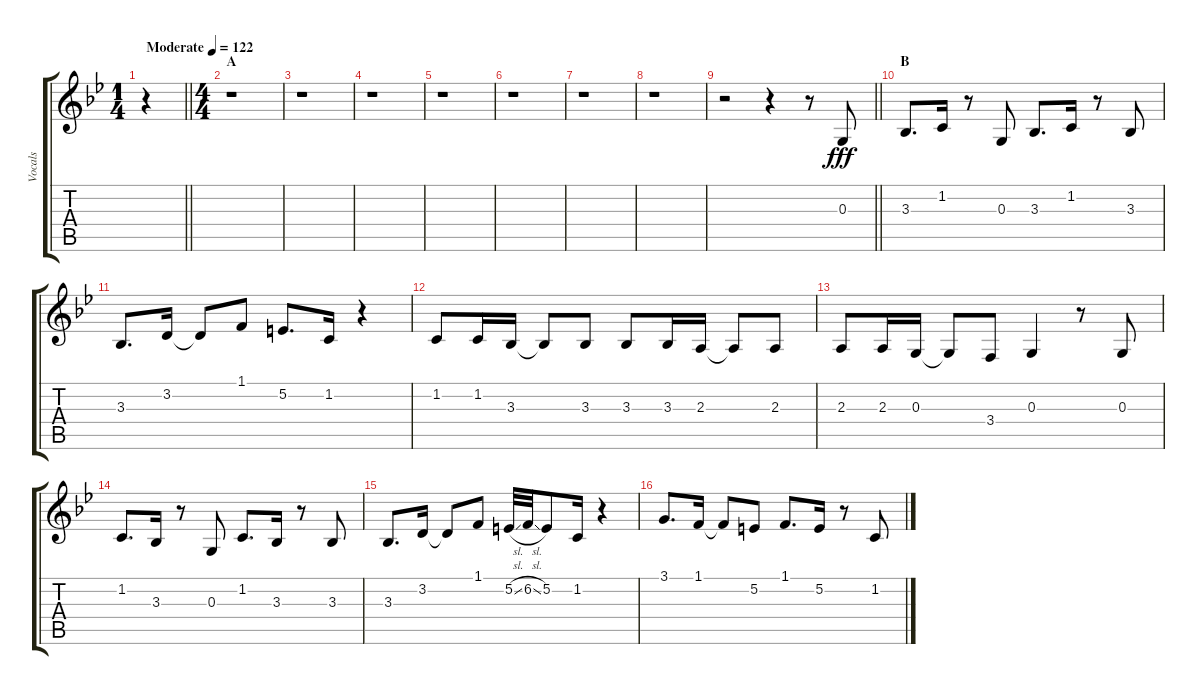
\track ("Vocals" "Vocals") {instrument voiceoohs}
\staff {score tabs}
\tuning (E4 B3 G3 D3 A2 E2) {hide}
\ts (1 4)
\tempo (122 "Moderate")
\clef g2
\barLineRight lightlight
\ks bb
r.4{dy fff instrument voiceoohs} |
\ts (4 4)
\section ("" "A")
r.1 |
r.1 |
r.1 |
r.1 |
r.1 |
r.1 |
r.1 |
\barLineRight lightlight
r.2 r.4 r.8 0.3.8 |
\section ("" "B")
3.3.8{d} 1.2.16 r.8 0.3.8 3.3.8{d} 1.2.16 r.8 3.3.8 |
3.3.8{d} 3.2.16 3.2{t}.8 1.1.8 5.2.8{d} 1.2.16 r.4 |
1.2.8 1.2.16 3.3.16 3.3{t}.8 3.3.8 3.3.8 3.3.16 2.3.16 2.3{t}.8 2.3.8 |
2.3.8 2.3.16 0.3.16 0.3{t}.8 3.4.8 0.3.4 r.8 0.3.8 |
1.2.8{d} 3.3.16 r.8 0.3.8 1.2.8{d} 3.3.16 r.8 3.3.8 |
3.3.8{d} 3.2.16 3.2{t}.8 1.1.8 5.2{sl}.32 6.2{sl}.32 5.2.8 1.2.16 r.4 |
3.1.8{d} 1.1.16 1.1{t}.8 5.2.8 1.1.8{d} 5.2.16 r.8 1.2.8
